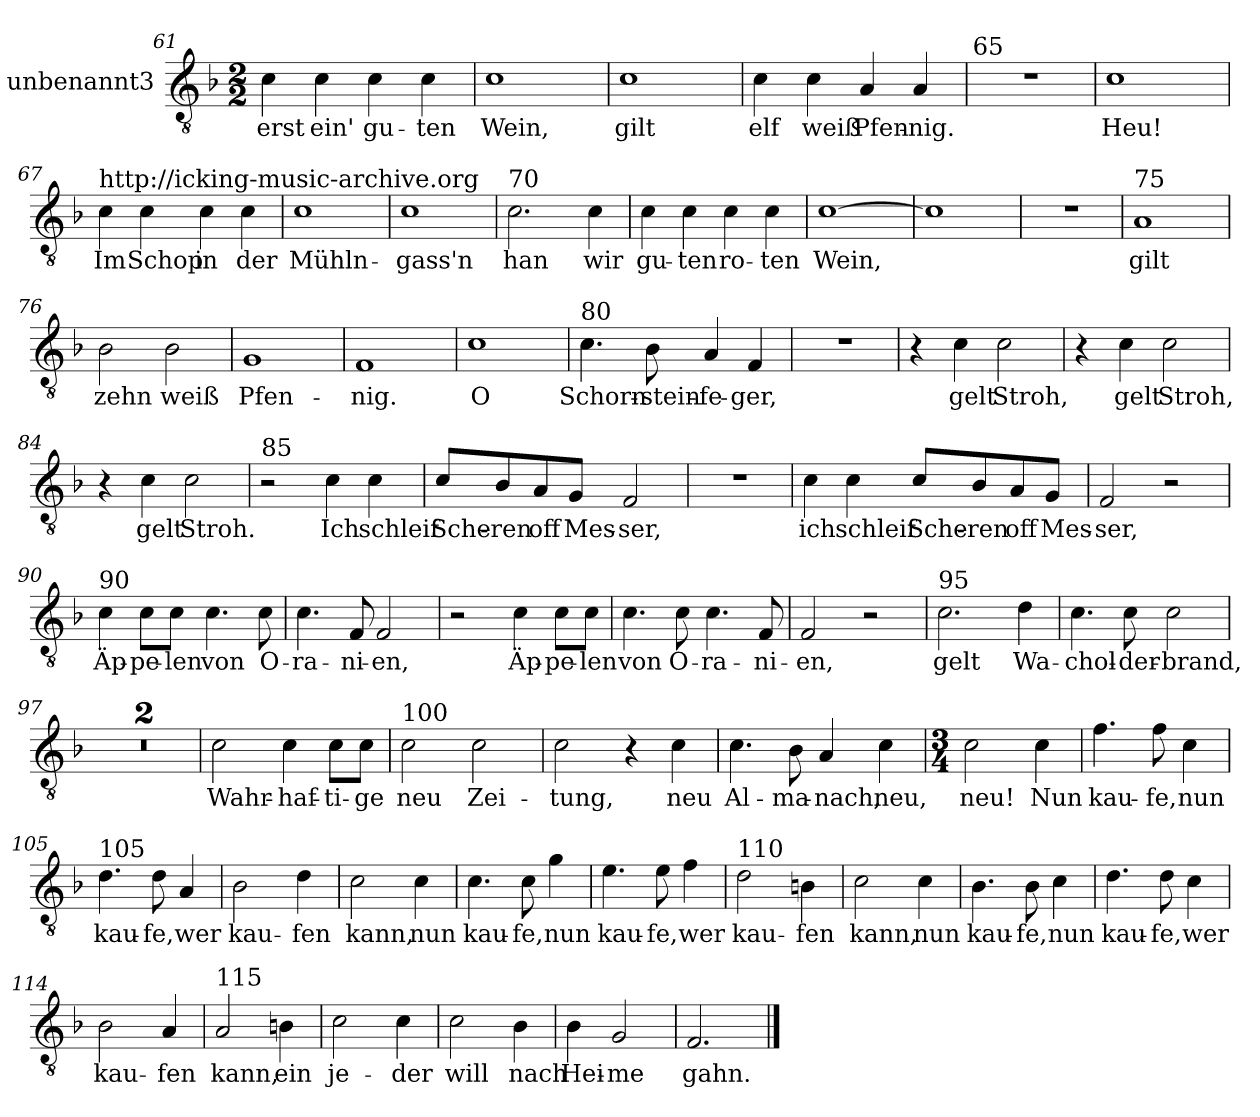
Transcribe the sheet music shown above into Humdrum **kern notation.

**kern	**text
*part1	*part1
*staff1	*staff1
*I"unbenannt3	*
*clefGv2	*
*k[b-]	*
*M2/2	*
=61	=61
!	!LO:LY:b
4c\	erst
!	!LO:LY:b
4c\	ein'
!	!LO:LY:b
4c\	gu-
!	!LO:LY:b
4c\	ten
=62	=62
!	!LO:LY:b
1c	Wein,
=63	=63
!	!LO:LY:b
1c	gilt
=64	=64
!	!LO:LY:b
4c\	elf
!	!LO:LY:b
4c\	weiß
!	!LO:LY:b
4A/	Pfen-
!	!LO:LY:b
4A/	nig.
=65	=65
!LO:TX:a:t=65	!
1r	.
=66	=66
!	!LO:LY:b
1c	Heu!
!!LO:PB:g=z
=67	=67
!LO:TX:a:t=http&colon;//icking-music-archive.org	!
!	!LO:LY:b
4c\	Im
!	!LO:LY:b
4c\	Schop
!	!LO:LY:b
4c\	in
!	!LO:LY:b
4c\	der
=68	=68
!	!LO:LY:b
1c	Mühln-
=69	=69
!	!LO:LY:b
1c	gass'n
=70	=70
!LO:TX:a:t=70	!
!	!LO:LY:b
2.c\	han
!	!LO:LY:b
4c\	wir
=71	=71
!	!LO:LY:b
4c\	gu-
!	!LO:LY:b
4c\	ten
!	!LO:LY:b
4c\	ro-
!	!LO:LY:b
4c\	ten
=72	=72
!	!LO:LY:b
[1c	Wein,
=73	=73
1c]	.
=74	=74
1r	.
!!LO:LB:g=z
=75	=75
!LO:TX:a:t=75	!
!	!LO:LY:b
1A	gilt
=76	=76
!	!LO:LY:b
2B-\	zehn
!	!LO:LY:b
2B-\	weiß
=77	=77
!	!LO:LY:b
1G	Pfen-
=78	=78
!	!LO:LY:b
1F	nig.
=79	=79
!	!LO:LY:b
1c	O
=80	=80
!LO:TX:a:t=80	!
!	!LO:LY:b
4.c\	Schorn-
!	!LO:LY:b
8B-\	stein-
!	!LO:LY:b
4A/	fe-
!	!LO:LY:b
4F/	ger,
=81	=81
1r	.
!!LO:LB:g=z
=82	=82
4r	.
!	!LO:LY:b
4c\	gelt
!	!LO:LY:b
2c\	Stroh,
=83	=83
4r	.
!	!LO:LY:b
4c\	gelt
!	!LO:LY:b
2c\	Stroh,
=84	=84
4r	.
!	!LO:LY:b
4c\	gelt
!	!LO:LY:b
2c\	Stroh.
=85	=85
!LO:TX:a:t=85	!
2r	.
!	!LO:LY:b
4c\	Ich
!	!LO:LY:b
4c\	schleif
=86	=86
!	!LO:LY:b
8c/L	Sche-
!	!LO:LY:b
8B-/	ren
!	!LO:LY:b
8A/	off
!	!LO:LY:b
8G/J	Mes-
!	!LO:LY:b
2F/	ser,
=87	=87
1r	.
!!LO:LB:g=z
=88	=88
!	!LO:LY:b
4c\	ich
!	!LO:LY:b
4c\	schleif
!	!LO:LY:b
8c/L	Sche-
!	!LO:LY:b
8B-/	ren
!	!LO:LY:b
8A/	off
!	!LO:LY:b
8G/J	Mes-
=89	=89
!	!LO:LY:b
2F/	ser,
2r	.
=90	=90
!LO:TX:a:t=90	!
!	!LO:LY:b
4c\	Äp-
!	!LO:LY:b
8c\L	pe-
!	!LO:LY:b
8c\J	len
!	!LO:LY:b
4.c\	von
!	!LO:LY:b
8c\	O-
=91	=91
!	!LO:LY:b
4.c\	ra-
!	!LO:LY:b
8F/	ni-
!	!LO:LY:b
2F/	en,
=92	=92
2r	.
!	!LO:LY:b
4c\	Äp-
!	!LO:LY:b
8c\L	pe-
!	!LO:LY:b
8c\J	len
!!LO:LB:g=z
=93	=93
!	!LO:LY:b
4.c\	von
!	!LO:LY:b
8c\	O-
!	!LO:LY:b
4.c\	ra-
!	!LO:LY:b
8F/	ni-
=94	=94
!	!LO:LY:b
2F/	en,
2r	.
=95	=95
!LO:TX:a:t=95	!
!	!LO:LY:b
2.c\	gelt
!	!LO:LY:b
4d\	Wa-
=96	=96
!	!LO:LY:b
4.c\	chol-
!	!LO:LY:b
8c\	der-
!	!LO:LY:b
2c\	brand,
=97	=97
1r	.
=98	=98
1r	.
=99	=99
!	!LO:LY:b
2c\	Wahr-
!	!LO:LY:b
4c\	haf-
!	!LO:LY:b
8c\L	ti-
!	!LO:LY:b
8c\J	ge
!!LO:LB:g=z
=100	=100
!LO:TX:a:t=100	!
!	!LO:LY:b
2c\	neu
!	!LO:LY:b
2c\	Zei-
=101	=101
!	!LO:LY:b
2c\	tung,
4r	.
!	!LO:LY:b
4c\	neu
=102	=102
!	!LO:LY:b
4.c\	Al-
!	!LO:LY:b
8B-\	ma-
!	!LO:LY:b
4A/	nach,
!	!LO:LY:b
4c\	neu,
=103	=103
*M3/4	*
!	!LO:LY:b
2c\	neu!
!	!LO:LY:b
4c\	Nun
=104	=104
!	!LO:LY:b
4.f\	kau-
!	!LO:LY:b
8f\	fe,
!	!LO:LY:b
4c\	nun
=105	=105
!LO:TX:a:t=105	!
!	!LO:LY:b
4.d\	kau-
!	!LO:LY:b
8d\	fe,
!	!LO:LY:b
4A/	wer
!!LO:LB:g=z
=106	=106
!	!LO:LY:b
2B-\	kau-
!	!LO:LY:b
4d\	fen
=107	=107
!	!LO:LY:b
2c\	kann,
!	!LO:LY:b
4c\	nun
=108	=108
!	!LO:LY:b
4.c\	kau-
!	!LO:LY:b
8c\	fe,
!	!LO:LY:b
4g\	nun
=109	=109
!	!LO:LY:b
4.e\	kau-
!	!LO:LY:b
8e\	fe,
!	!LO:LY:b
4f\	wer
=110	=110
!LO:TX:a:t=110	!
!	!LO:LY:b
2d\	kau-
!	!LO:LY:b
4Bn\	fen
=111	=111
!	!LO:LY:b
2c\	kann,
!	!LO:LY:b
4c\	nun
=112	=112
!	!LO:LY:b
4.B-\	kau-
!	!LO:LY:b
8B-\	fe,
!	!LO:LY:b
4c\	nun
!!LO:LB:g=z
=113	=113
!	!LO:LY:b
4.d\	kau-
!	!LO:LY:b
8d\	fe,
!	!LO:LY:b
4c\	wer
=114	=114
!	!LO:LY:b
2B-\	kau-
!	!LO:LY:b
4A/	fen
=115	=115
!LO:TX:a:t=115	!
!	!LO:LY:b
2A/	kann,
!	!LO:LY:b
4Bn\	ein
=116	=116
!	!LO:LY:b
2c\	je-
!	!LO:LY:b
4c\	der
=117	=117
!	!LO:LY:b
2c\	will
!	!LO:LY:b
4B-\	nach
=118	=118
!	!LO:LY:b
4B-\	Hei-
!	!LO:LY:b
2G/	me
=119	=119
!	!LO:LY:b
2.F/	gahn.
==	==
*-	*-
